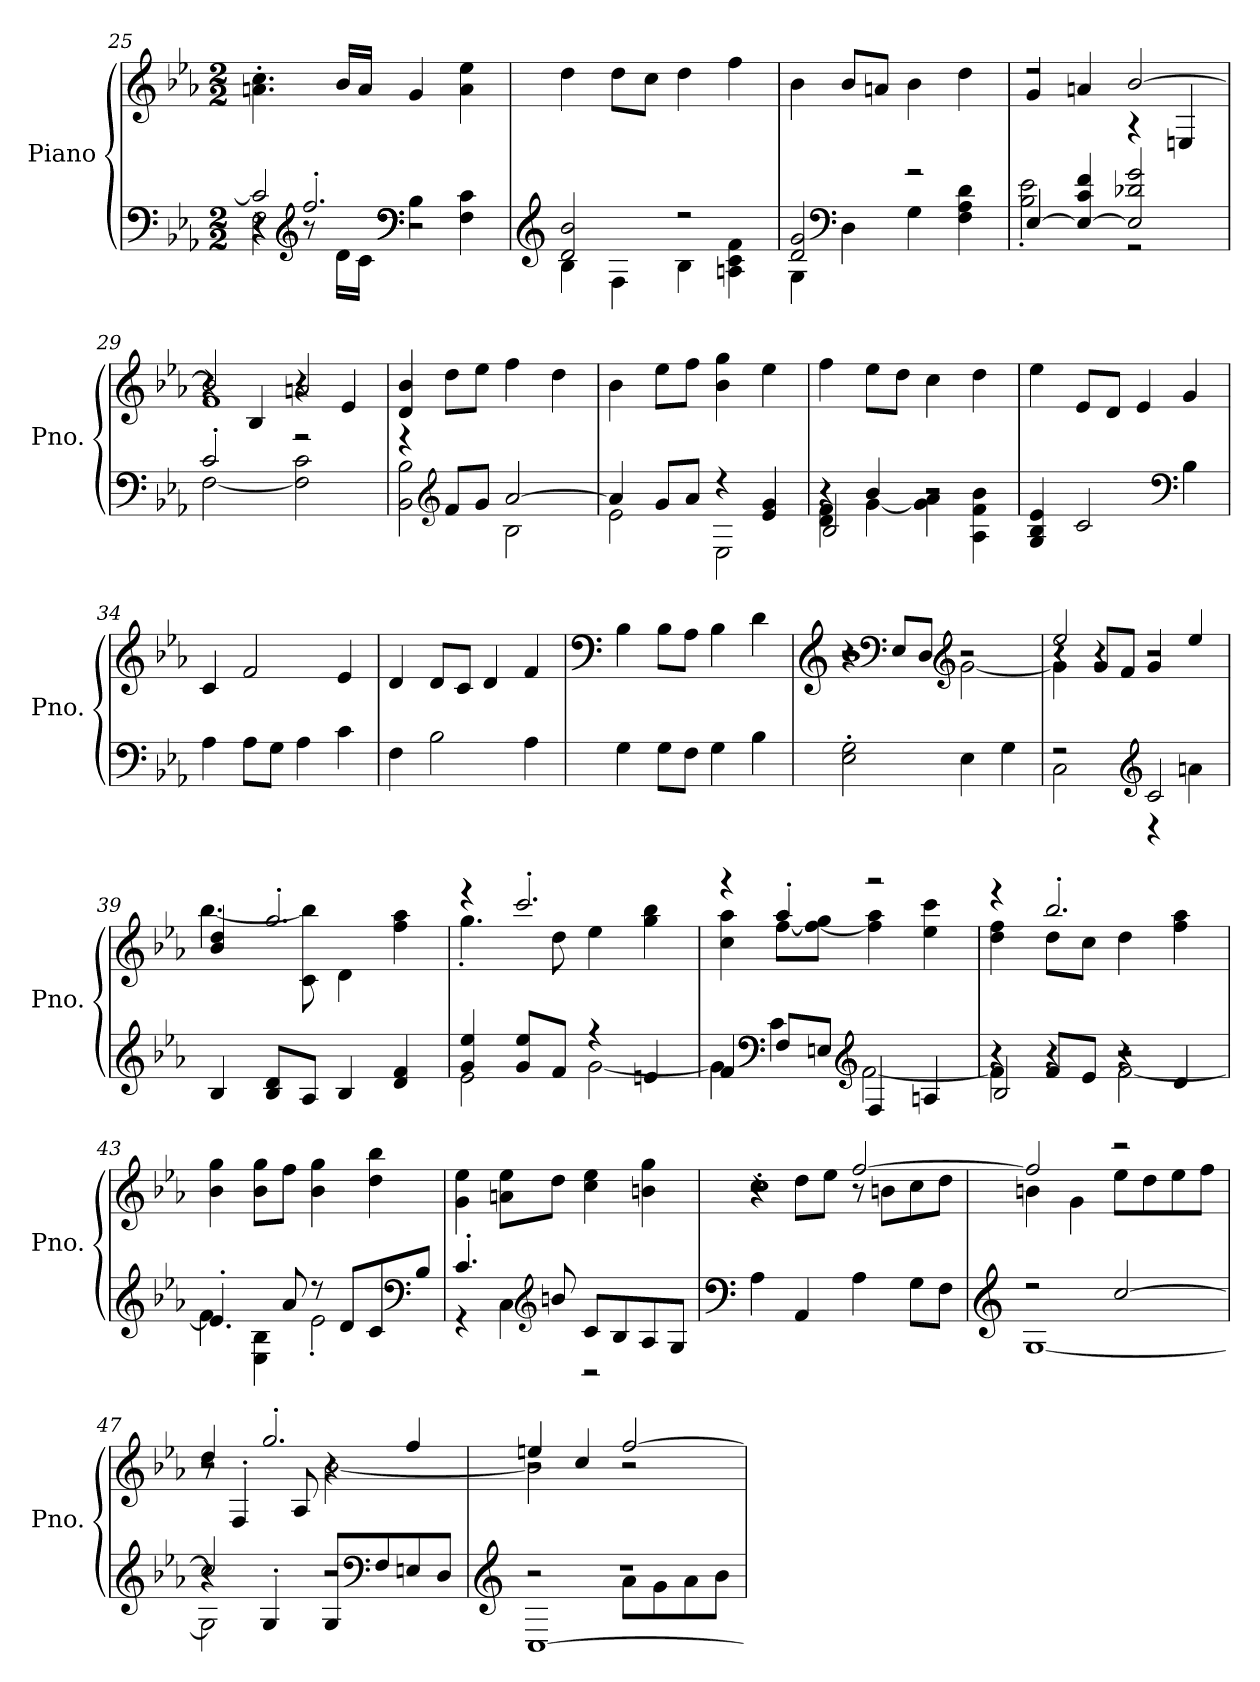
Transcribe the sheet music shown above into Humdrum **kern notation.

**kern	**kern
*part1	*part1
*staff2	*staff1
*I"Piano	*
*I'Pno.	*
*clefF4	*clefG2
*k[b-e-a-]	*k[b-e-a-]
*M2/2	*M2/2
=25	=25
*^	*
*	*^	*
*	*	*^	*
4r	4r	2c/]	2F\	4.an\' 4.cc\'
*clefG2	*	*	*	*
2.ff'/	8r	.	.	.
.	16d\LL	.	.	16b-/LL
.	16c\JJ	.	.	16a/JJ
*clefF4	*	*	*	*
.	4B-\	2r	2r	4g/
.	4F\ 4c\	.	.	4a\ 4ee-\
*v	*v	*v	*v	*
!!LO:LB:g=z
=26	=26
*clefG2	*
*^	*
2d/ 2b-/	4B-\	4dd\
.	4F\	8dd\L
.	.	8cc\J
2r	4B-\	4dd\
.	4An\ 4c\ 4f\	4ff\
=27	=27	=27
2d/ 2g/	4G\	4b-\
*clefF4	*	*
.	4D\	8b-/L
.	.	8an/J
2r	4G\	4b-\
.	4F\ 4A-\ 4d\	4dd\
=28	=28	=28
*	*	*^
[4E-/	2B-\' 2e-\'	2r	4g/
4E-/_ 4c/ 4f/	.	.	4an/
2E-/] 2d-X/ 2g/	2r	[2b-/	4r
.	.	.	4En/
=29	=29	=29	=29
*	*	*	*^
2c'/	[2F\	2b-/]	1f	4r
.	.	.	.	4B-/
2r	2F\] 2c\	2an/	.	4r
.	.	.	.	4e-/
*	*	*v	*v	*v
=30	=30	=30
4r	2BB-\ 2B-\	4d/ 4b-/
*clefG2	*	*
8f/L	.	8dd\L
8g/J	.	8ee-\J
[2a-/	2B-\	4ff\
.	.	4dd\
=31	=31	=31
4a-/]	2e-\	4b-\
8g/L	.	8ee-\L
8a-/J	.	8ff\J
4r	2E-\	4b-\ 4gg\
4e-/ 4g/	.	4ee-\
!!LO:LB:g=z
=32	=32	=32
*	*^	*
4r	4d\ 4f\	2B-/	4ff\
4b-/	[4g\	.	8ee-\L
.	.	.	8dd\J
2r	4g\] 4a-\	2r	4cc\
.	4A-\ 4f\ 4b-\	.	4dd\
*v	*v	*v	*
=33	=33
4G/ 4B-/ 4e-/	4ee-\
2c/	8e-/L
.	8d/J
.	4e-/
*clefF4	*
4B-\	4g/
=34	=34
4A-\	4c/
8A-\L	2f/
8G\J	.
4A-\	.
4c\	4e-/
=35	=35
4F\	4d/
2B-\	8d/L
.	8c/J
.	4d/
4A-\	4f/
=36	=36
*	*clefF4
4G\	4B-\
8G\L	8B-\L
8F\J	8A-\J
4G\	4B-\
4B-\	4d\
=37	=37
*	*clefG2
*	*^
*	*	*^
2E-\' 2G\'	1b-	2r	4r
*	*clefF4	*	*
.	.	.	8E-/L
.	.	.	8D/J
*	*clefG2	*	*
4E-\	.	[2g\	2r
4G\	.	.	.
!!LO:PB:g=z	!!	!!
=38	=38	=38	=38
*^	*	*	*
2r	2C\	2ee-/	4g\]	4r
.	.	.	4r	8g/L
.	.	.	.	8f/J
*clefG2	*	*	*	*
2c/	4r	2r	2r	4g/
.	4an\	.	.	4ee-/
*v	*v	*	*	*
*	*	*v	*v
=39	=39	=39
4B-/	4b-/ 4dd/	[4.bb-\
8B-/ 8d/L	2.gg'/	.
8A-/J	.	8c\ 8bb-\]
4B-/	.	4d\
4d/ 4f/	.	4ff\ 4aa-\
=40	=40	=40
*^	*	*
4g/ 4ee-/	2e-\	4r	4.gg'\
8g/ 8ee-/L	.	2.ccc'/	.
8f/J	.	.	8dd\
4r	[2g\	.	4ee-\
4en/	.	.	4gg\ 4bb-\
=41	=41	=41	=41
4f/	4g\]	4r	4cc\ 4aa-\
*clefF4	*	*	*
8F/L	4c\	4aa-'/	[8ff\L
8En/J	.	.	8ff\_ 8gg\J
*clefG2	*	*	*
4F/	[2f\	2r	4ff\] 4aa-\
4An/	.	.	4ee-\ 4ccc\
=42	=42	=42	=42
*	*^	*	*
4r	4f\]	2B-/	4r	4dd\ 4ff\
8f/L	4r	.	2.bb-'/	8dd\L
8e-/J	.	.	.	8cc\J
4r	[2f\	2r	.	4dd\
4d/	.	.	.	4ff\ 4aa-\
*	*v	*v	*	*
*	*	*v	*v
!!LO:LB:g=z
=43	=43	=43
4.e-'/	4f\]	4b-\ 4gg\
.	4E-\ 4B-\	8b-\ 8gg\L
8a-/	.	8ff\J
8r	2e-'\	4b-\ 4gg\
8d/L	.	.
8c/	.	4dd\ 4bb-\
*clefF4	*	*
8B-/J	.	.
=44	=44	=44
4.c'/	4r	4g\ 4ee-\
.	4C\	8an\ 8ee-\L
*clefG2	*	*
8bn/	.	8dd\J
8c/L	2r	4cc\ 4ee-\
8B-/	.	.
8A-/	.	4bn\ 4gg\
8G/J	.	.
*v	*v	*
=45	=45
*clefF4	*
*	*^
*	*	*^
4A-\	2r	4r	1cc'
4AA-/	.	8dd\L	.
.	.	8ee-\J	.
4A-\	[2ff/	8r	.
.	.	8bn\L	.
8G\L	.	8cc\	.
8F\J	.	8dd\J	.
*	*v	*v	*v
=46	=46
*clefG2	*
*^	*^
2r	[1G	2ff/]	4bn\
.	.	.	4g\
[2cc/	.	2r	8ee-\L
.	.	.	8dd\
.	.	.	8ee-\
.	.	.	8ff\J
!!LO:LB:g=z
=47	=47	=47	=47
*	*^	*	*^
2cc/]	2G\]	4r	4dd/	2r	8r
.	.	.	.	.	4F'/
.	.	4G'/	2.gg'/	.	.
.	.	.	.	.	8A-/
2r	2r	8G/L	.	[2b-\	4r
*clefF4	*	*	*	*	*
.	.	8F/	.	.	.
.	.	8En/	.	.	4ff/
.	.	8D/J	.	.	.
=48	=48	=48	=48	=48	=48
*clefG2	*	*	*	*	*
1r	2r	[1C	2r	2b-\]	4een/
.	.	.	.	.	4cc/
.	8a-\L	.	[2ff/	2r	2r
.	8g\	.	.	.	.
.	8a-\	.	.	.	.
.	8b-\J	.	.	.	.
*v	*v	*v	*	*	*
*	*v	*v	*v
=	=
*-	*-
